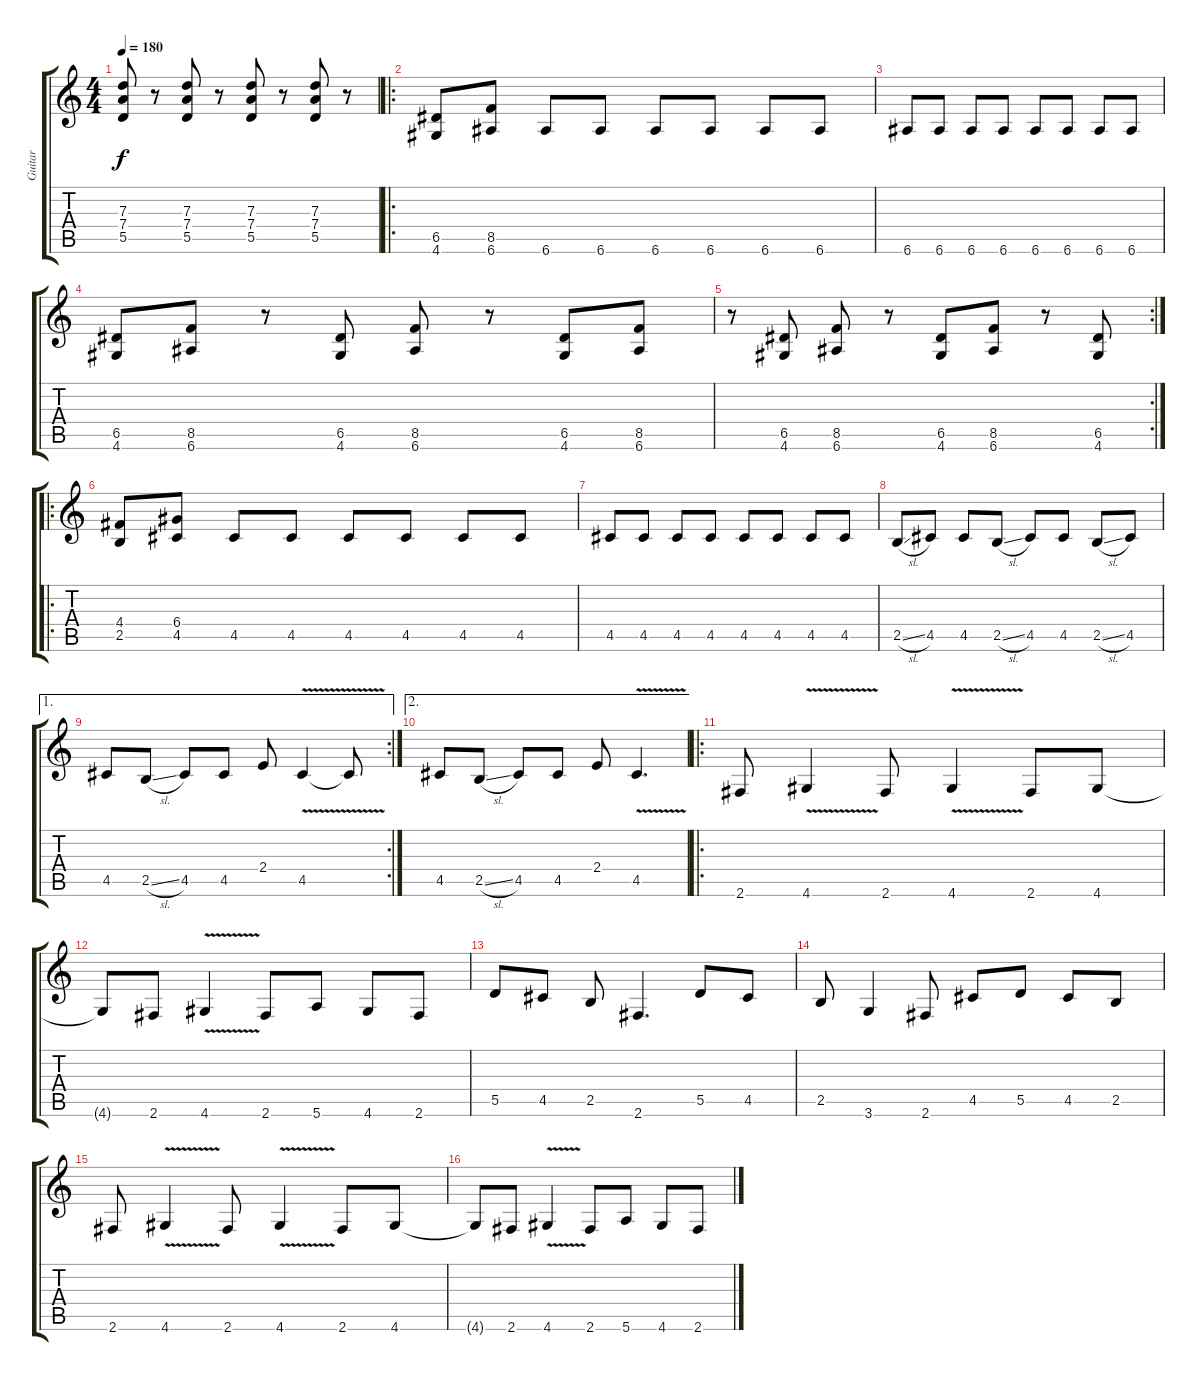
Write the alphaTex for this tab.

\track ("Guitar" "Guitar") {instrument overdrivenguitar}
\staff {score tabs}
\tuning (E4 B3 G3 D3 A2 E2) {hide}
\ts (4 4)
\tempo 180
\clef g2
\ks c
(7.3 7.4 5.5).8{dy f} r.8 (7.3 7.4 5.5).8 r.8 (7.3 7.4 5.5).8 r.8 (7.3 7.4 5.5).8 r.8 |
\ro
(6.5 4.6).8 (8.5 6.6).8 6.6.8 6.6.8 6.6.8 6.6.8 6.6.8 6.6.8 |
6.6.8 6.6.8 6.6.8 6.6.8 6.6.8 6.6.8 6.6.8 6.6.8 |
(6.5 4.6).8 (8.5 6.6).8 r.8 (6.5 4.6).8 (8.5 6.6).8 r.8 (6.5 4.6).8 (8.5 6.6).8 |
\rc 2
r.8 (6.5 4.6).8 (8.5 6.6).8 r.8 (6.5 4.6).8 (8.5 6.6).8 r.8 (6.5 4.6).8 |
\ro
(4.4 2.5).8 (6.4 4.5).8 4.5.8 4.5.8 4.5.8 4.5.8 4.5.8 4.5.8 |
4.5.8 4.5.8 4.5.8 4.5.8 4.5.8 4.5.8 4.5.8 4.5.8 |
2.5{sl}.8 4.5.8 4.5.8 2.5{sl}.8 4.5.8 4.5.8 2.5{sl}.8 4.5.8 |
\ae 1
\rc 2
4.5.8 2.5{sl}.8 4.5.8 4.5.8 2.4.8 4.5{v}.4 4.5{t}.8 |
\ae 2
4.5.8 2.5{sl}.8 4.5.8 4.5.8 2.4.8 4.5{v}.4{d} |
\ro
2.6.8 4.6{v}.4 2.6.8 4.6{v}.4 2.6.8 4.6.8 |
4.6{t}.8 2.6.8 4.6{v}.4 2.6.8 5.6.8 4.6.8 2.6.8 |
5.5.8 4.5.8 2.5.8 2.6.4{d} 5.5.8 4.5.8 |
2.5.8 3.6.4 2.6.8 4.5.8 5.5.8 4.5.8 2.5.8 |
2.6.8 4.6{v}.4 2.6.8 4.6{v}.4 2.6.8 4.6.8 |
4.6{t}.8 2.6.8 4.6{v}.4 2.6.8 5.6.8 4.6.8 2.6.8
